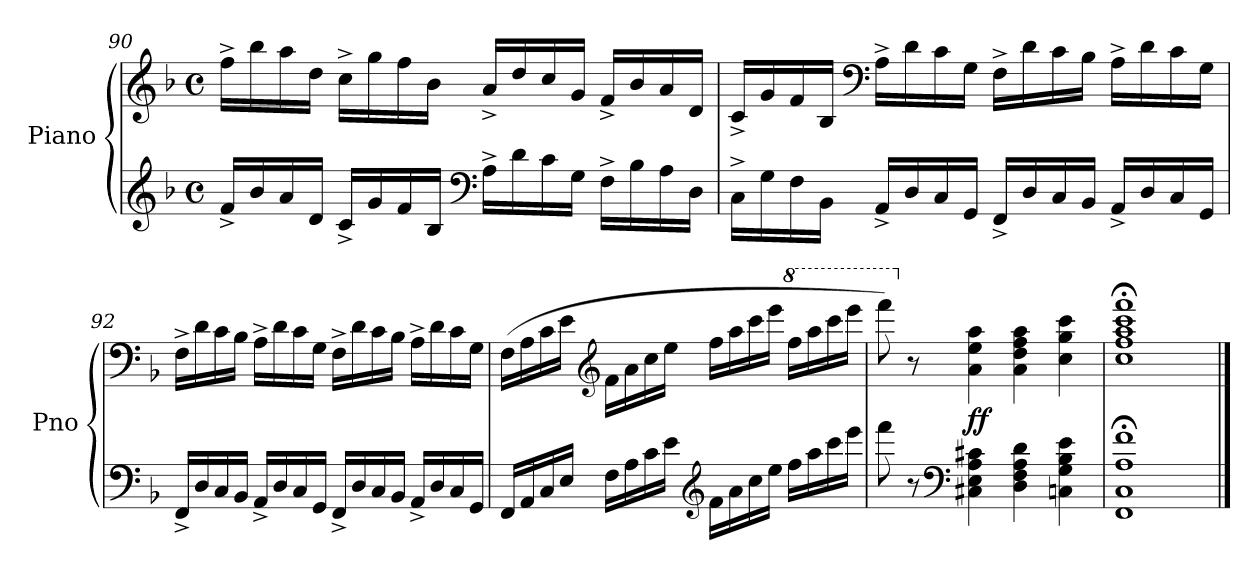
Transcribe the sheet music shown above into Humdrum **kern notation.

**kern	**kern	**dynam
*part1	*part1	*part1
*staff2	*staff1	*staff1/2
*I"Piano	*	*
*I'Pno	*	*
*clefG2	*clefG2	*
*k[b-]	*k[b-]	*
*M4/4	*M4/4	*
*met(c)	*met(c)	*
=90	=90	=90
16f^/LL	16ff^\LL	.
16b-/	16bb-\	.
16a/	16aa\	.
16d/JJ	16dd\JJ	.
16c^/LL	16cc^\LL	.
16g/	16gg\	.
16f/	16ff\	.
16B-/JJ	16b-\JJ	.
*clefF4	*	*
16A^\LL	16a^/LL	.
16d\	16dd/	.
16c\	16cc/	.
16G\JJ	16g/JJ	.
16F^\LL	16f^/LL	.
16B-\	16b-/	.
16A\	16a/	.
16D\JJ	16d/JJ	.
!!LO:LB:g=z
=91	=91	=91
16C^\LL	16c^/LL	.
16G\	16g/	.
16F\	16f/	.
16BB-\JJ	16B-/JJ	.
*	*clefF4	*
16AA^/LL	16A^\LL	.
16D/	16d\	.
16C/	16c\	.
16GG/JJ	16G\JJ	.
16FF^/LL	16F^\LL	.
16D/	16d\	.
16C/	16c\	.
16BB-/JJ	16B-\JJ	.
16AA^/LL	16A^\LL	.
16D/	16d\	.
16C/	16c\	.
16GG/JJ	16G\JJ	.
=92	=92	=92
16FF^/LL	16F^\LL	.
16D/	16d\	.
16C/	16c\	.
16BB-/JJ	16B-\JJ	.
16AA^/LL	16A^\LL	.
16D/	16d\	.
16C/	16c\	.
16GG/JJ	16G\JJ	.
16FF^/LL	16F^\LL	.
16D/	16d\	.
16C/	16c\	.
16BB-/JJ	16B-\JJ	.
16AA^/LL	16A^\LL	.
16D/	16d\	.
16C/	16c\	.
16GG/JJ	16G\JJ	.
!!LO:PB:g=z
=93	=93	=93
16FF/LL	(16F\LL	.
16AA/	16A\	.
16C/	16c\	.
16E/JJ	16e\JJ	.
*	*clefG2	*
16F\LL	16f\LL	.
16A\	16a\	.
16c\	16cc\	.
16e\JJ	16ee\JJ	.
*clefG2	*	*
16f\LL	16ff\LL	.
16a\	16aa\	.
16cc\	16ccc\	.
16ee\JJ	16eee\JJ	.
*	*8va	*
16ff\LL	16fff\LL	.
16aa\	16aaa\	.
16ccc\	16cccc\	.
16eee\JJ	16eeee\JJ	.
=94	=94	=94
8fff\	8ffff\)	.
*	*X8va	*
8r	8r	.
*clefF4	*	*
!	!	!LO:DY:b
4C#X\ 4E\ 4A\ 4c#X\	4a\ 4ee\ 4aa\	ff
4D\ 4F\ 4A\ 4d\	4a\ 4dd\ 4ff\ 4aa\	.
4Cn\ 4G\ 4B-\ 4e\	4cc\ 4gg\ 4ccc\	.
=95	=95	=95
1FF; 1C; 1A; 1f;	1cc;< 1ff;< 1aa;< 1ccc;< 1fff;<	.
==	==	==
*-	*-	*-
